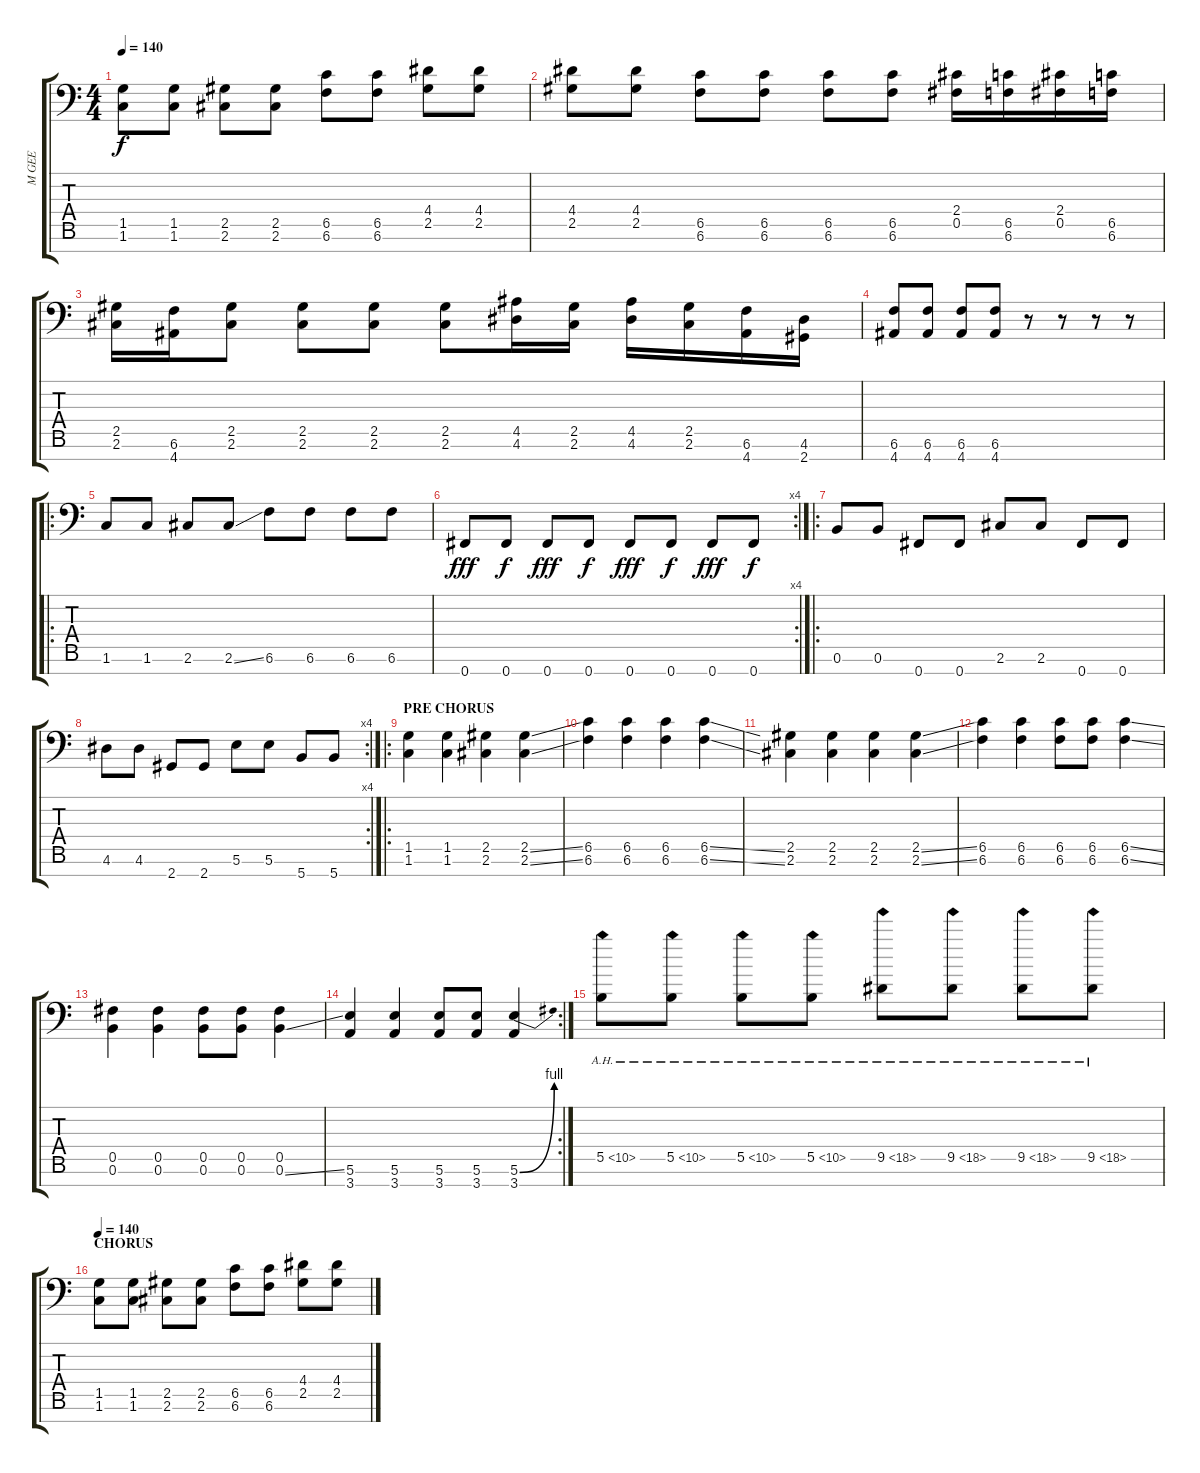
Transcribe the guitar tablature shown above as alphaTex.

\track ("M GEE" "M GEE") {instrument distortionguitar}
\staff {score tabs}
\tuning (Db4 Ab3 E3 B2 Gb2 B1 Gb1) {hide}
\ts (4 4)
\tempo 140
\clef f4
\ks c
(1.5 1.6).8{dy f} (1.5 1.6).8 (2.5 2.6).8 (2.5 2.6).8 (6.5 6.6).8 (6.5 6.6).8 (4.4 2.5).8 (4.4 2.5).8 |
(4.4 2.5).8 (4.4 2.5).8 (6.5 6.6).8 (6.5 6.6).8 (6.5 6.6).8 (6.5 6.6).8 (2.4 0.5).16 (6.5 6.6).16 (2.4 0.5).16 (6.5 6.6).16 |
(2.5 2.6).16 (6.6 4.7).16 (2.5 2.6).8 (2.5 2.6).8 (2.5 2.6).8 (2.5 2.6).8 (4.5 4.6).16 (2.5 2.6).16 (4.5 4.6).16 (2.5 2.6).16 (6.6 4.7).16 (4.6 2.7).16 |
(6.6 4.7).8 (6.6 4.7).8 (6.6 4.7).8 (6.6 4.7).8 r.8 r.8 r.8 r.8 |
\ro
1.6.8 1.6.8 2.6.8 2.6{ss}.8 6.6.8 6.6.8 6.6.8 6.6.8 |
\rc 4
0.7.8{dy fff} 0.7.8{dy f} 0.7.8{dy fff} 0.7.8{dy f} 0.7.8{dy fff} 0.7.8{dy f} 0.7.8{dy fff} 0.7.8{dy f} |
\ro
0.6.8 0.6.8 0.7.8 0.7.8 2.6.8 2.6.8 0.7.8 0.7.8 |
\rc 4
4.6.8 4.6.8 2.7.8 2.7.8 5.6.8 5.6.8 5.7.8 5.7.8 |
\ro
\section ("" "PRE CHORUS")
(1.5 1.6).4 (1.5 1.6).4 (2.5 2.6).4 (2.5{ss} 2.6{ss}).4 |
(6.5 6.6).4 (6.5 6.6).4 (6.5 6.6).4 (6.5{ss} 6.6{ss}).4 |
(2.5 2.6).4 (2.5 2.6).4 (2.5 2.6).4 (2.5{ss} 2.6{ss}).4 |
(6.5 6.6).4 (6.5 6.6).4 (6.5 6.6).8 (6.5 6.6).8 (6.5{ss} 6.6{ss}).4 |
(0.5 0.6).4 (0.5 0.6).4 (0.5 0.6).8 (0.5 0.6).8 (0.5 0.6{ss}).4 |
\rc 2
(5.6 3.7).4 (5.6 3.7).4 (5.6 3.7).8 (5.6 3.7).8 (5.6{be (bend 0 0 60 4)} 3.7).4 |
5.5{ah 5}.8 5.5{ah 5}.8 5.5{ah 5}.8 5.5{ah 5}.8 9.5{ah 9}.8 9.5{ah 9}.8 9.5{ah 9}.8 9.5{ah 9}.8 |
\section ("" "CHORUS")
\tempo 140
(1.5 1.6).8 (1.5 1.6).8 (2.5 2.6).8 (2.5 2.6).8 (6.5 6.6).8 (6.5 6.6).8 (4.4 2.5).8 (4.4 2.5).8
